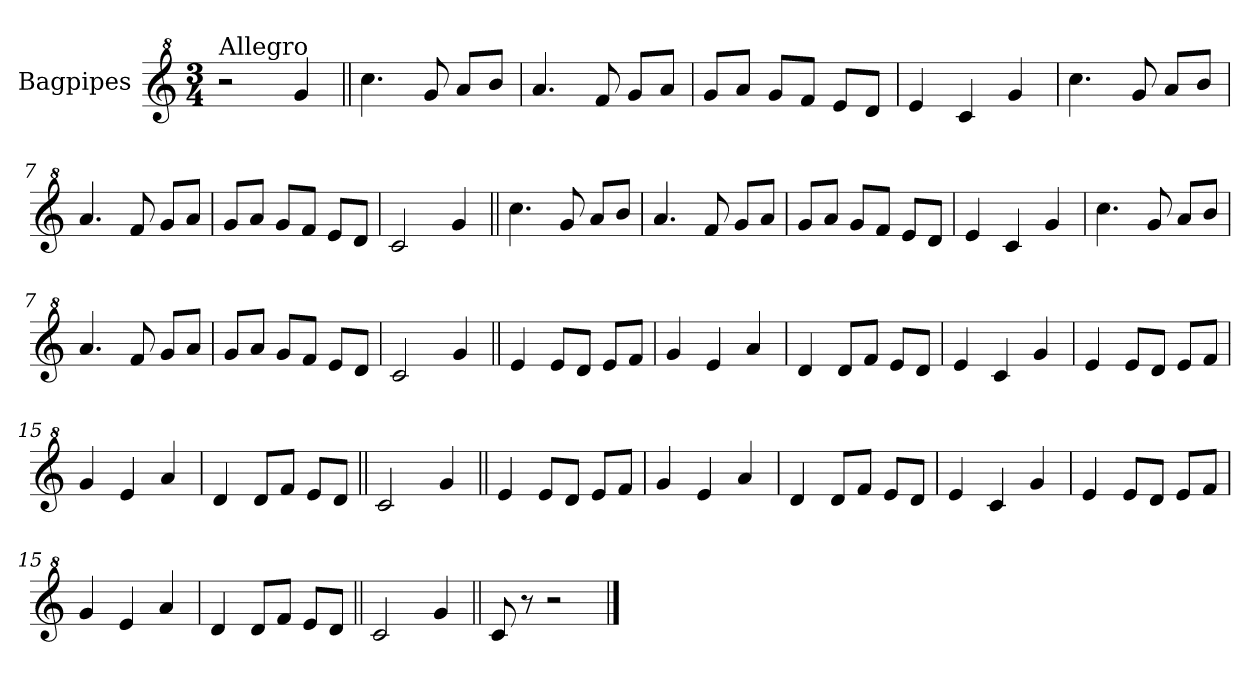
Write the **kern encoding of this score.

**kern
*part1
*staff1
*I"Bagpipes
*I'Bag
*clefG^2
*k[]
*C:
*M3/4
=1
!LO:TX:a:t=Allegro
2r
4gg/
=2||
4.ccc\
8gg/
8aa/L
8bb/J
=3
4.aa/
8ff/
8gg/L
8aa/J
=4
8gg/L
8aa/J
8gg/L
8ff/J
8ee/L
8dd/J
=5
4ee/
4cc/
4gg/
=6
4.ccc\
8gg/
8aa/L
8bb/J
=7
4.aa/
8ff/
8gg/L
8aa/J
=8
8gg/L
8aa/J
8gg/L
8ff/J
8ee/L
8dd/J
!!LO:LB:g=z
=9
2cc/
4gg/
=2a||
4.ccc\
8gg/
8aa/L
8bb/J
=3a
4.aa/
8ff/
8gg/L
8aa/J
=4a
8gg/L
8aa/J
8gg/L
8ff/J
8ee/L
8dd/J
=5a
4ee/
4cc/
4gg/
=6a
4.ccc\
8gg/
8aa/L
8bb/J
=7a
4.aa/
8ff/
8gg/L
8aa/J
=8a
8gg/L
8aa/J
8gg/L
8ff/J
8ee/L
8dd/J
!!LO:LB:g=z
=9a
2cc/
4gg/
=10||
4ee/
8ee/L
8dd/J
8ee/L
8ff/J
=11
4gg/
4ee/
4aa/
=12
4dd/
8dd/L
8ff/J
8ee/L
8dd/J
=13
4ee/
4cc/
4gg/
=14
4ee/
8ee/L
8dd/J
8ee/L
8ff/J
=15
4gg/
4ee/
4aa/
=16
4dd/
8dd/L
8ff/J
8ee/L
8dd/J
=17||
2cc/
4gg/
=10a||
4ee/
8ee/L
8dd/J
8ee/L
8ff/J
=11a
4gg/
4ee/
4aa/
=12a
4dd/
8dd/L
8ff/J
8ee/L
8dd/J
=13a
4ee/
4cc/
4gg/
=14a
4ee/
8ee/L
8dd/J
8ee/L
8ff/J
=15a
4gg/
4ee/
4aa/
=16a
4dd/
8dd/L
8ff/J
8ee/L
8dd/J
=17a||
2cc/
4gg/
!!LO:LB:g=z
=18||
8cc/
8r
2r
==
*-
